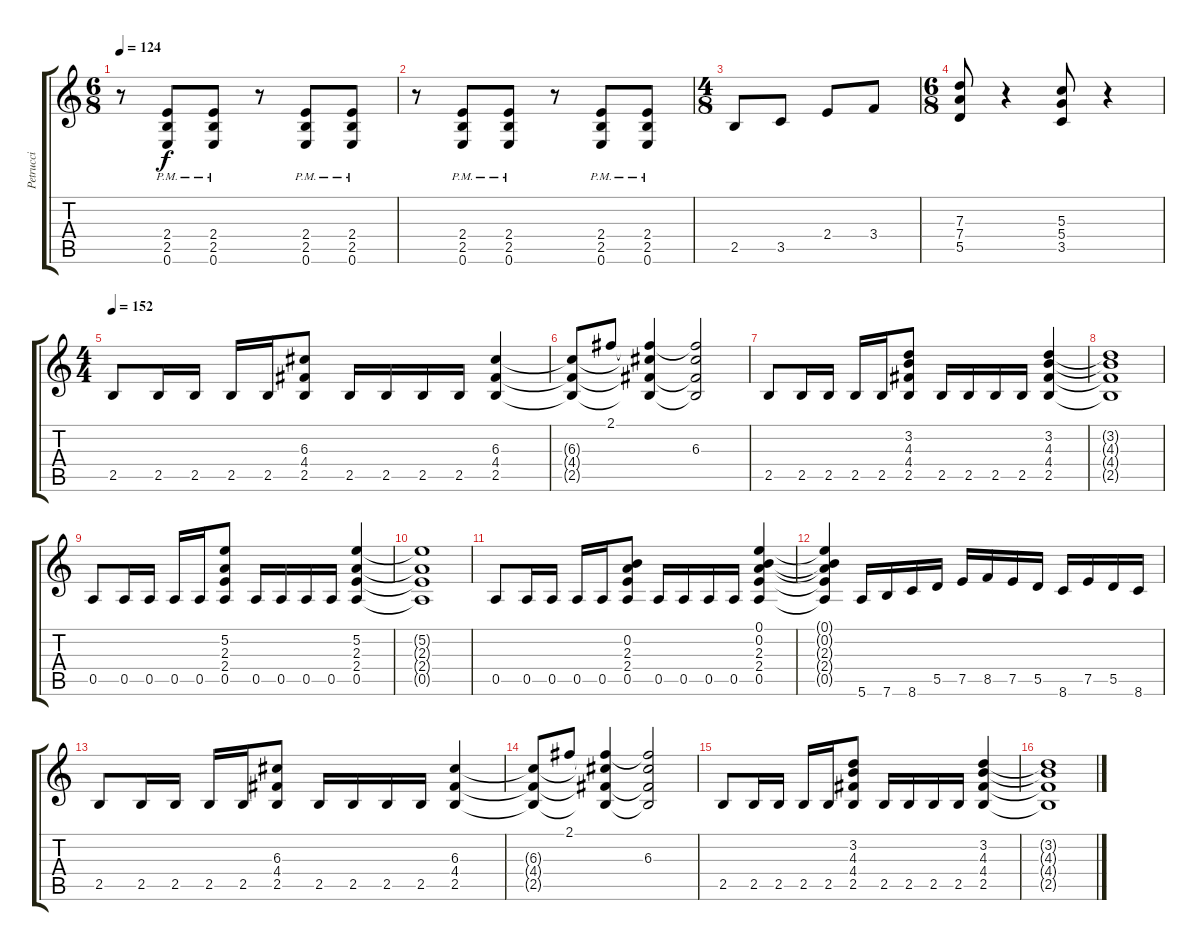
\track ("Petrucci" "Petrucci") {instrument distortionguitar}
\staff {score tabs}
\tuning (E4 B3 G3 D3 A2 E2) {hide}
\ts (6 8)
\tempo 124
\clef g2
\ks c
r.8{dy f} (2.4{pm} 2.5{pm} 0.6{pm}).8 (2.4{pm} 2.5{pm} 0.6{pm}).8 r.8 (2.4{pm} 2.5{pm} 0.6{pm}).8 (2.4{pm} 2.5{pm} 0.6{pm}).8 |
r.8 (2.4{pm} 2.5{pm} 0.6{pm}).8 (2.4{pm} 2.5{pm} 0.6{pm}).8 r.8 (2.4{pm} 2.5{pm} 0.6{pm}).8 (2.4{pm} 2.5{pm} 0.6{pm}).8 |
\ts (4 8)
2.5.8 3.5.8 2.4.8 3.4.8 |
\ts (6 8)
(7.3 7.4 5.5).8 r.4 (5.3 5.4 3.5).8 r.4 |
\ts (4 4)
\tempo 152
2.5.8 2.5.16 2.5.16 2.5.16 2.5.16 (6.3 4.4 2.5).8 2.5.16 2.5.16 2.5.16 2.5.16 (6.3 4.4 2.5).4 |
(6.3{t} 4.4{t} 2.5{t}).8 2.1.8 (2.1{t} 6.3{t} 4.4{t} 2.5{t}).4 (2.1{t} 6.3 4.4{t} 2.5{t}).2 |
2.5.8 2.5.16 2.5.16 2.5.16 2.5.16 (3.2 4.3 4.4 2.5).8 2.5.16 2.5.16 2.5.16 2.5.16 (3.2 4.3 4.4 2.5).4 |
(3.2{t} 4.3{t} 4.4{t} 2.5{t}).1 |
0.5.8 0.5.16 0.5.16 0.5.16 0.5.16 (5.2 2.3 2.4 0.5).8 0.5.16 0.5.16 0.5.16 0.5.16 (5.2 2.3 2.4 0.5).4 |
(5.2{t} 2.3{t} 2.4{t} 0.5{t}).1 |
0.5.8 0.5.16 0.5.16 0.5.16 0.5.16 (0.2 2.3 2.4 0.5).8 0.5.16 0.5.16 0.5.16 0.5.16 (0.1 0.2 2.3 2.4 0.5).4 |
(0.1{t} 0.2{t} 2.3{t} 2.4{t} 0.5{t}).4 5.6.16 7.6.16 8.6.16 5.5.16 7.5.16 8.5.16 7.5.16 5.5.16 8.6.16 7.5.16 5.5.16 8.6.16 |
2.5.8 2.5.16 2.5.16 2.5.16 2.5.16 (6.3 4.4 2.5).8 2.5.16 2.5.16 2.5.16 2.5.16 (6.3 4.4 2.5).4 |
(6.3{t} 4.4{t} 2.5{t}).8 2.1.8 (2.1{t} 6.3{t} 4.4{t} 2.5{t}).4 (2.1{t} 6.3 4.4{t} 2.5{t}).2 |
2.5.8 2.5.16 2.5.16 2.5.16 2.5.16 (3.2 4.3 4.4 2.5).8 2.5.16 2.5.16 2.5.16 2.5.16 (3.2 4.3 4.4 2.5).4 |
(3.2{t} 4.3{t} 4.4{t} 2.5{t}).1
